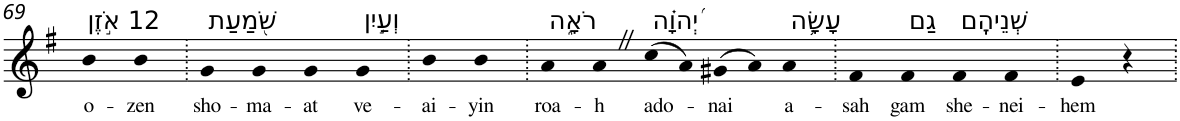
**kern	**text
*part1	*part1
*staff1	*staff1
*I"Piano	*
*I'Pno	*
!!LO:PB:g=z
*clefG2	*
*k[f#]	*
*G:	*
=69	=69
!LO:TX:a:t=12 אֹ֣זֶן	!
!	!LO:LY:b
4b	o-
!	!LO:LY:b
4b	-zen
=70.	=70.
!LO:TX:a:t=שֹׁ֭מַעַת	!
!	!LO:LY:b
4g	sho-
!	!LO:LY:b
4g	-ma-
!	!LO:LY:b
4g	-at
!LO:TX:a:t=וְעַ֣יִן	!
!	!LO:LY:b
4g	ve-
=71.	=71.
!	!LO:LY:b
4b	-ai-
!	!LO:LY:b
4b	-yin
=72.	=72.
!LO:TX:a:t=רֹאָ֑ה	!
!	!LO:LY:b
4a	roa-
!	!LO:LY:b
4aZ	-h
!LO:TX:a:t=יְ֝הוָ֗ה	!
!	!LO:LY:b
(>8cc	ado-
8a)	.
!	!LO:LY:b
(>8g#X	-nai
8a)	.
!LO:TX:a:t=עָשָׂ֥ה	!
!	!LO:LY:b
4a	a-
=73.	=73.
!	!LO:LY:b
4f#	-sah
!LO:TX:a:t=גַם	!
!	!LO:LY:b
4f#	gam
!LO:TX:a:t=שְׁנֵיהֶֽם	!
!	!LO:LY:b
4f#	she-
!	!LO:LY:b
4f#	-nei-
=74.	=74.
!	!LO:LY:b
4e	-hem
4r	.
=.	=.
*-	*-
